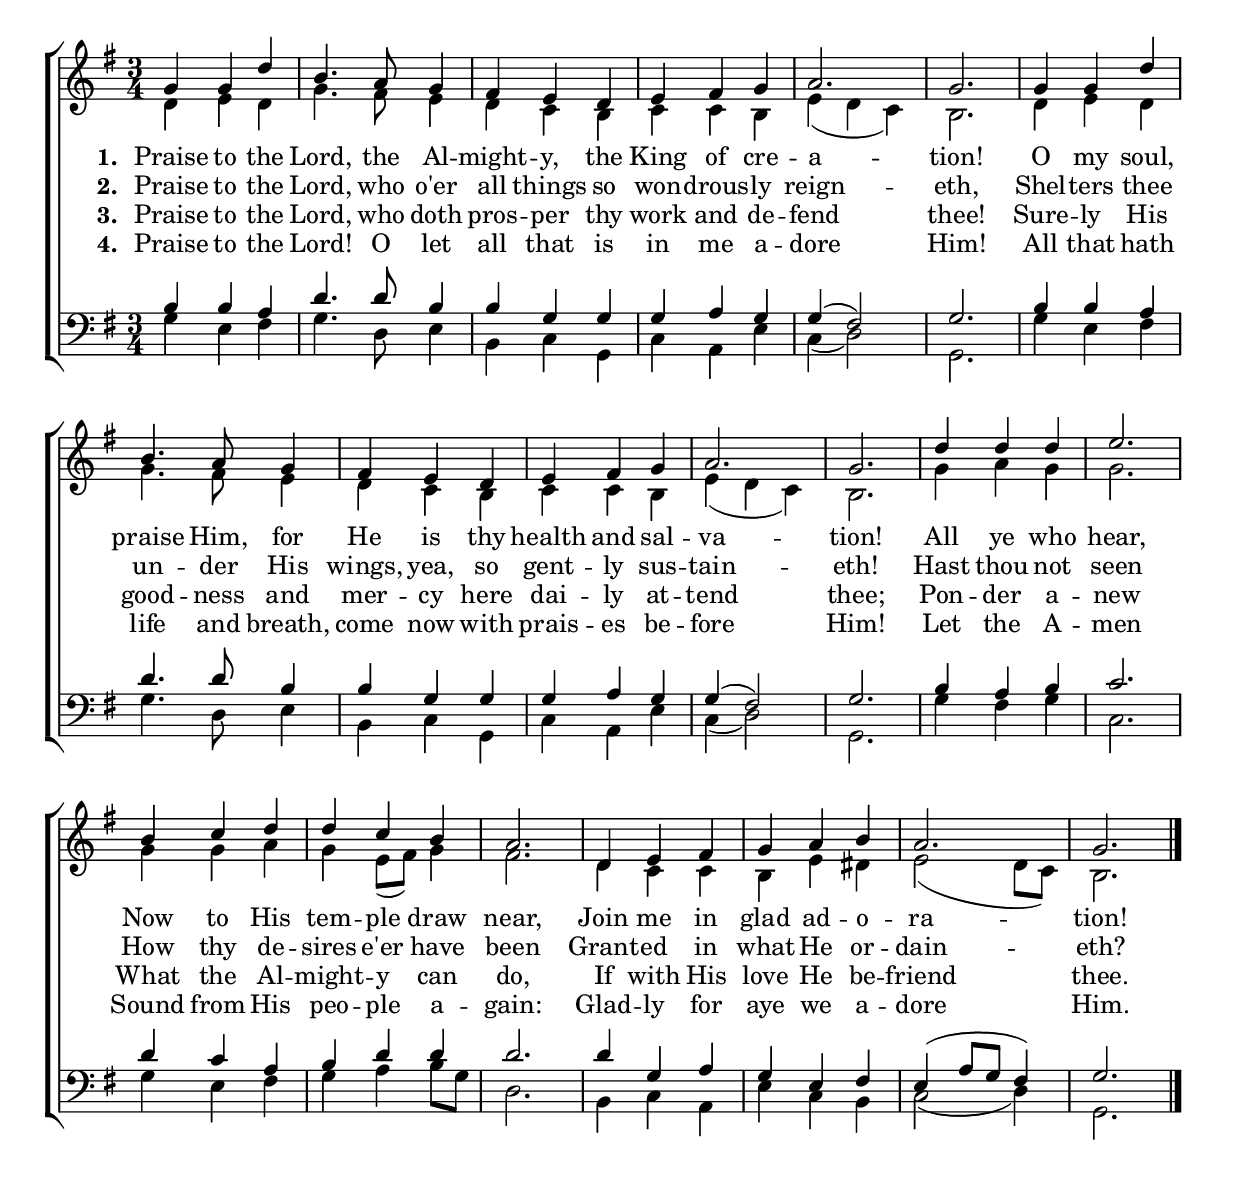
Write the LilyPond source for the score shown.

% \begin{lilypond}[staffsize=16]

% from https://hymnary.org/hymn/SSBR1896/page/98
% CEL1997 is in F, has tenor sing the tonic (F3 not C4) on the first note of the
% last phrase (on "Join" in verse one), replaces "e'er" in V2 with "all", and
% "for aye we adore" in the V4 with "forever adore".

\version "2.24.4"

\header {
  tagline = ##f
}

\language "english"

global = {
  \key g \major
  \time 3/4
}

soprano = \relative g' {
  \global
  g4 g d' | b4. a8 g4 | fs e d | e fs g | a2. | g2. |
  g4 g d' | b4. a8 g4 | fs e d | e fs g | a2. | g2. |
  d'4 d d | e2. | b4 c d | d c b | a2. |
  d,4 e fs | g a b | a2. | g \bar "|."
}

alto = \relative d' {
  \global
  d4 e d | g4. fs8 e4 | d c b | c c b | e( d c) | b2. |
  d4 e d | g4. fs8 e4 | d c b | c c b | e( d c) | b2. |
  g'4 a g | g2. | g4 g a | g e8( fs) g4 | fs2. |
  d4 c c | b e ds | e2( d8 c) | b2.
}

tenor = \relative b {
  \global
  \clef bass
  b4 b a | d4. d8 b4 | b g g | g a g | g( fs2) | g2. |
  b4 b a | d4. d8 b4 | b g g | g a g | g( fs2) | g2. |
  b4 a b | c2. | d4 c a | b d d | d2. |
  d4 g, a | g e fs | e( a8 g fs4) | g2.
}

bass = \relative g {
  \global
  g4 e fs | g4. d8 e4 | b c g | c a e' | c( d2) | g,2. |
  g'4 e fs | g4. d8 e4 | b c g | c a e' | c( d2) | g,2. |
  g'4 fs g | c,2. | g'4 e fs | g a b8 g | d2. |
  b4 c a | e' c b | c2( d4) | g,2.
}

verseOne = \lyricmode {
  Praise to the Lord, the Al -- might -- y, the King of cre -- a -- tion!
  O my soul, praise Him, for He is thy health and sal -- va -- tion!
    All ye who hear,
    Now to His tem -- ple draw near,
  Join me in glad ad -- o -- ra -- tion!
}
verseTwo = \lyricmode {
  Praise to the Lord, who o'er all things so won -- drous -- ly reign -- eth,
  Shel -- ters thee un -- der His wings, yea, so gent -- ly sus -- tain -- eth!
    Hast thou not seen
    How thy de -- sires e'er have been
  Grant -- ed in what He or -- dain -- eth?
}
verseThree = \lyricmode {
  Praise to the Lord, who doth pros -- per thy work and de -- fend thee!
  Sure -- ly His good -- ness and mer -- cy here dai -- ly at -- tend thee;
    Pon -- der a -- new
    What the Al -- might -- y can do,
  If with His love He be -- friend thee.
}
verseFour = \lyricmode {
  Praise to the Lord! O let all that is in me a -- dore Him!
  All that hath life and breath, come now with prais -- es be -- fore Him!
    Let the A -- men
    Sound from His peo -- ple a -- gain:
  Glad -- ly for aye we a -- dore Him.
}

\score {
  \new ChoirStaff <<
    \new Staff <<
      \new Voice = "soprano" { \voiceOne \soprano }
      \new Voice = "alto" { \voiceTwo \alto }
      \new Lyrics \lyricsto soprano { \set stanza = "1. " \verseOne }
      \new Lyrics \lyricsto soprano { \set stanza = "2. " \verseTwo }
      \new Lyrics \lyricsto soprano { \set stanza = "3. " \verseThree }
      \new Lyrics \lyricsto soprano { \set stanza = "4. " \verseFour }
    >>
    \new Staff <<
      \clef bass
      \new Voice = "tenor" { \voiceOne \tenor }
      \new Voice = "bass" { \voiceTwo \bass }
    >>
  >>
  \layout {
    indent = 0
    \context {
      \Score
      \omit BarNumber
    }
  }
}

% \end{lilypond}
